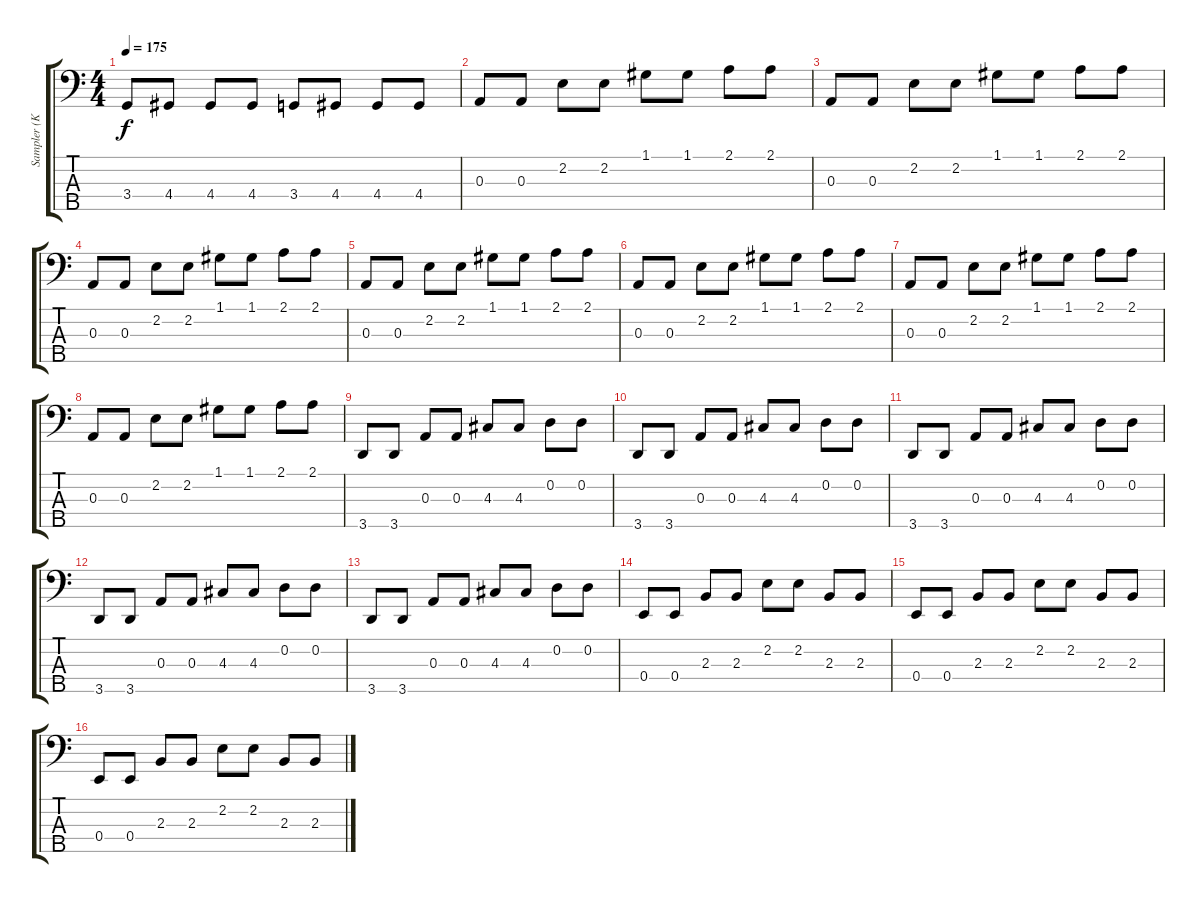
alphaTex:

\track ("Sampler (Korg Moog)" "Sampler (K") {instrument synthbass1}
\staff {score tabs}
\tuning (G2 D2 A1 E1 B0) {hide}
\ts (4 4)
\tempo 175
\clef f4
\ks c
3.4.8{dy f} 4.4.8 4.4.8 4.4.8 3.4.8 4.4.8 4.4.8 4.4.8 |
0.3.8 0.3.8 2.2.8 2.2.8 1.1.8 1.1.8 2.1.8 2.1.8 |
0.3.8 0.3.8 2.2.8 2.2.8 1.1.8 1.1.8 2.1.8 2.1.8 |
0.3.8 0.3.8 2.2.8 2.2.8 1.1.8 1.1.8 2.1.8 2.1.8 |
0.3.8 0.3.8 2.2.8 2.2.8 1.1.8 1.1.8 2.1.8 2.1.8 |
0.3.8 0.3.8 2.2.8 2.2.8 1.1.8 1.1.8 2.1.8 2.1.8 |
0.3.8 0.3.8 2.2.8 2.2.8 1.1.8 1.1.8 2.1.8 2.1.8 |
0.3.8 0.3.8 2.2.8 2.2.8 1.1.8 1.1.8 2.1.8 2.1.8 |
3.5.8 3.5.8 0.3.8 0.3.8 4.3.8 4.3.8 0.2.8 0.2.8 |
3.5.8 3.5.8 0.3.8 0.3.8 4.3.8 4.3.8 0.2.8 0.2.8 |
3.5.8 3.5.8 0.3.8 0.3.8 4.3.8 4.3.8 0.2.8 0.2.8 |
3.5.8 3.5.8 0.3.8 0.3.8 4.3.8 4.3.8 0.2.8 0.2.8 |
3.5.8 3.5.8 0.3.8 0.3.8 4.3.8 4.3.8 0.2.8 0.2.8 |
0.4.8 0.4.8 2.3.8 2.3.8 2.2.8 2.2.8 2.3.8 2.3.8 |
0.4.8 0.4.8 2.3.8 2.3.8 2.2.8 2.2.8 2.3.8 2.3.8 |
0.4.8 0.4.8 2.3.8 2.3.8 2.2.8 2.2.8 2.3.8 2.3.8
